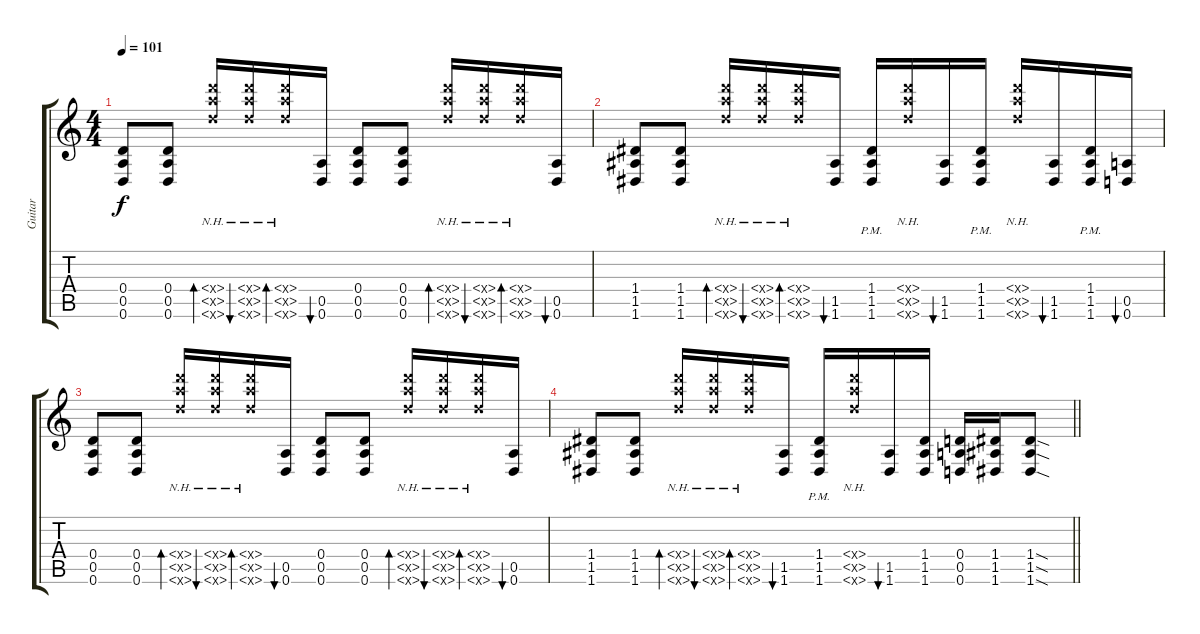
\track ("Guitar" "Guitar") {instrument distortionguitar}
\staff {score tabs}
\tuning (E4 B3 G3 D3 A2 D2) {hide}
\ts (4 4)
\tempo 101
\clef g2
\ks c
(0.4 0.5 0.6).8{dy f} (0.4 0.5 0.6).8 (5.4{nh x} 5.5{nh x} 5.6{nh x}).16{bd 120} (5.4{nh x} 5.5{nh x} 5.6{nh x}).16{bu 120} (5.4{nh x} 5.5{nh x} 5.6{nh x}).16{bd 120} (0.5 0.6).16{bu 120} (0.4 0.5 0.6).8 (0.4 0.5 0.6).8 (5.4{nh x} 5.5{nh x} 5.6{nh x}).16{bd 120} (5.4{nh x} 5.5{nh x} 5.6{nh x}).16{bu 120} (5.4{nh x} 5.5{nh x} 5.6{nh x}).16{bd 120} (0.5 0.6).16{bu 120} |
(1.4 1.5 1.6).8 (1.4 1.5 1.6).8 (5.4{nh x} 5.5{nh x} 5.6{nh x}).16{bd 120} (5.4{nh x} 5.5{nh x} 5.6{nh x}).16{bu 120} (5.4{nh x} 5.5{nh x} 5.6{nh x}).16{bd 120} (1.5 1.6).16{bu 120} (1.4{pm} 1.5{pm} 1.6{pm}).16 (5.4{nh x} 5.5{nh x} 5.6{nh x}).16 (1.5 1.6).16{bu 120} (1.4{pm} 1.5{pm} 1.6{pm}).16 (5.4{nh x} 5.5{nh x} 5.6{nh x}).16 (1.5 1.6).16{bu 120} (1.4{pm} 1.5{pm} 1.6{pm}).16 (0.5 0.6).16{bu 120} |
(0.4 0.5 0.6).8 (0.4 0.5 0.6).8 (5.4{nh x} 5.5{nh x} 5.6{nh x}).16{bd 120} (5.4{nh x} 5.5{nh x} 5.6{nh x}).16{bu 120} (5.4{nh x} 5.5{nh x} 5.6{nh x}).16{bd 120} (0.5 0.6).16{bu 120} (0.4 0.5 0.6).8 (0.4 0.5 0.6).8 (5.4{nh x} 5.5{nh x} 5.6{nh x}).16{bd 120} (5.4{nh x} 5.5{nh x} 5.6{nh x}).16{bu 120} (5.4{nh x} 5.5{nh x} 5.6{nh x}).16{bd 120} (0.5 0.6).16{bu 120} |
\barLineRight lightlight
(1.4 1.5 1.6).8 (1.4 1.5 1.6).8 (5.4{nh x} 5.5{nh x} 5.6{nh x}).16{bd 120} (5.4{nh x} 5.5{nh x} 5.6{nh x}).16{bu 120} (5.4{nh x} 5.5{nh x} 5.6{nh x}).16{bd 120} (1.5 1.6).16{bu 120} (1.4{pm} 1.5{pm} 1.6{pm}).16 (5.4{nh x} 5.5{nh x} 5.6{nh x}).16 (1.5 1.6).16{bu 120} (1.4 1.5 1.6).16 (0.4 0.5 0.6).16 (1.4 1.5 1.6).16 (1.4{sod} 1.5{sod} 1.6{sod}).8
